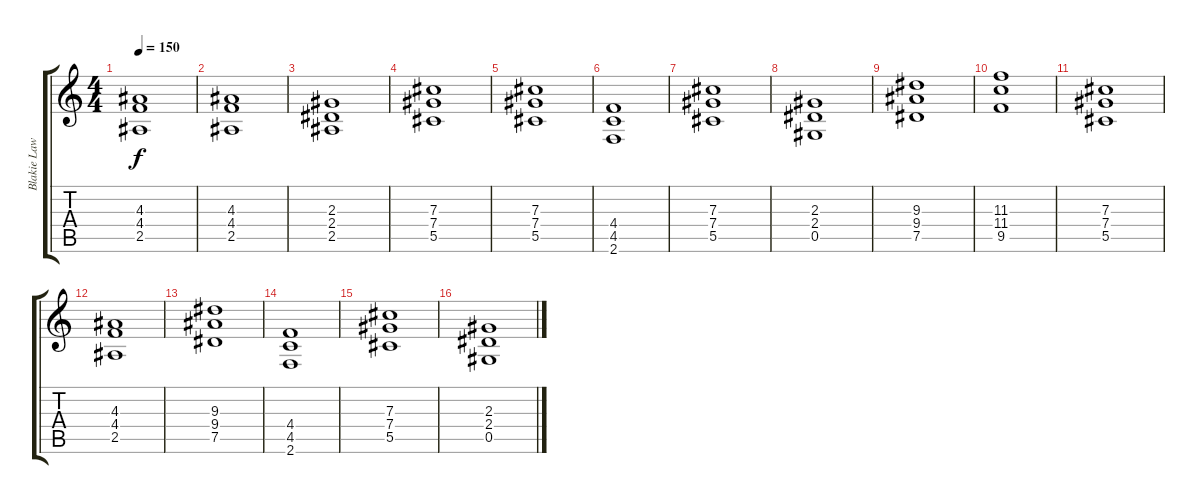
\track ("Blakie Lawless" "Blakie Law") {instrument distortionguitar}
\staff {score tabs}
\tuning (Eb4 Bb3 Gb3 Db3 Ab2 Eb2) {hide}
\ts (4 4)
\tempo 150
\clef g2
\ks c
(4.3 4.4 2.5).1{dy f} |
(4.3 4.4 2.5).1 |
(2.3 2.4 2.5).1 |
(7.3 7.4 5.5).1 |
(7.3 7.4 5.5).1 |
(4.4 4.5 2.6).1 |
(7.3 7.4 5.5).1 |
(2.3 2.4 0.5).1 |
(9.3 9.4 7.5).1 |
(11.3 11.4 9.5).1 |
(7.3 7.4 5.5).1 |
(4.3 4.4 2.5).1 |
(9.3 9.4 7.5).1 |
(4.4 4.5 2.6).1 |
(7.3 7.4 5.5).1 |
(2.3 2.4 0.5).1
